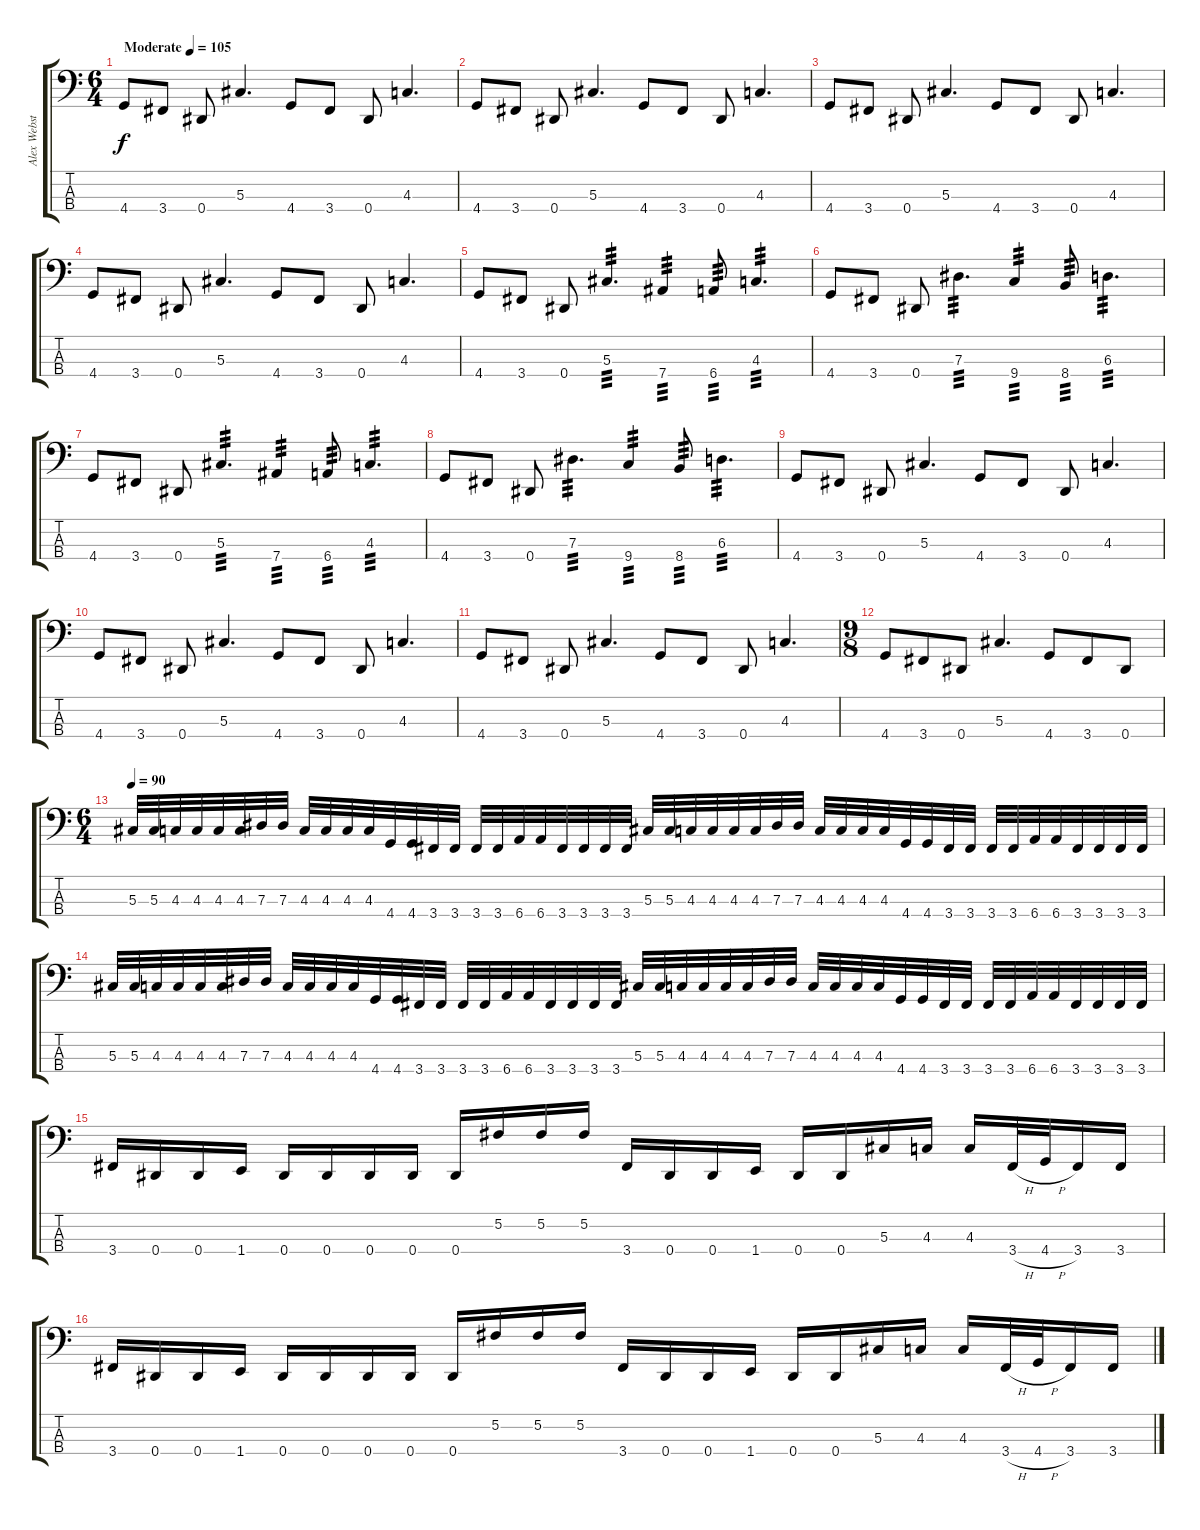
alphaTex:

\track ("Alex Webster" "Alex Webst") {instrument electricbassfinger}
\staff {score tabs}
\tuning (Gb2 Db2 Ab1 Eb1) {hide}
\ts (6 4)
\tempo (105 "Moderate")
\clef f4
\ks c
4.4.8{dy f instrument electricbassfinger} 3.4.8 0.4.8 5.3.4{d} 4.4.8 3.4.8 0.4.8 4.3.4{d} |
4.4.8 3.4.8 0.4.8 5.3.4{d} 4.4.8 3.4.8 0.4.8 4.3.4{d} |
4.4.8 3.4.8 0.4.8 5.3.4{d} 4.4.8 3.4.8 0.4.8 4.3.4{d} |
4.4.8 3.4.8 0.4.8 5.3.4{d} 4.4.8 3.4.8 0.4.8 4.3.4{d} |
4.4.8 3.4.8 0.4.8 5.3.4{d tp 3} 7.4.4{tp 3} 6.4.8{tp 3} 4.3.4{d tp 3} |
4.4.8 3.4.8 0.4.8 7.3.4{d tp 3} 9.4.4{tp 3} 8.4.8{tp 3} 6.3.4{d tp 3} |
4.4.8 3.4.8 0.4.8 5.3.4{d tp 3} 7.4.4{tp 3} 6.4.8{tp 3} 4.3.4{d tp 3} |
4.4.8 3.4.8 0.4.8 7.3.4{d tp 3} 9.4.4{tp 3} 8.4.8{tp 3} 6.3.4{d tp 3} |
4.4.8 3.4.8 0.4.8 5.3.4{d} 4.4.8 3.4.8 0.4.8 4.3.4{d} |
4.4.8 3.4.8 0.4.8 5.3.4{d} 4.4.8 3.4.8 0.4.8 4.3.4{d} |
4.4.8 3.4.8 0.4.8 5.3.4{d} 4.4.8 3.4.8 0.4.8 4.3.4{d} |
\ts (9 8)
4.4.8 3.4.8 0.4.8 5.3.4{d} 4.4.8 3.4.8 0.4.8 |
\ts (6 4)
\tempo 90
5.3.32 5.3.32 4.3.32 4.3.32 4.3.32 4.3.32 7.3.32 7.3.32 4.3.32 4.3.32 4.3.32 4.3.32 4.4.32 4.4.32 3.4.32 3.4.32 3.4.32 3.4.32 6.4.32 6.4.32 3.4.32 3.4.32 3.4.32 3.4.32 5.3.32 5.3.32 4.3.32 4.3.32 4.3.32 4.3.32 7.3.32 7.3.32 4.3.32 4.3.32 4.3.32 4.3.32 4.4.32 4.4.32 3.4.32 3.4.32 3.4.32 3.4.32 6.4.32 6.4.32 3.4.32 3.4.32 3.4.32 3.4.32 |
5.3.32 5.3.32 4.3.32 4.3.32 4.3.32 4.3.32 7.3.32 7.3.32 4.3.32 4.3.32 4.3.32 4.3.32 4.4.32 4.4.32 3.4.32 3.4.32 3.4.32 3.4.32 6.4.32 6.4.32 3.4.32 3.4.32 3.4.32 3.4.32 5.3.32 5.3.32 4.3.32 4.3.32 4.3.32 4.3.32 7.3.32 7.3.32 4.3.32 4.3.32 4.3.32 4.3.32 4.4.32 4.4.32 3.4.32 3.4.32 3.4.32 3.4.32 6.4.32 6.4.32 3.4.32 3.4.32 3.4.32 3.4.32 |
3.4.16 0.4.16 0.4.16 1.4.16 0.4.16 0.4.16 0.4.16 0.4.16 0.4.16 5.2.16 5.2.16 5.2.16 3.4.16 0.4.16 0.4.16 1.4.16 0.4.16 0.4.16 5.3.16 4.3.16 4.3.16 3.4{h}.32 4.4{h}.32 3.4.16 3.4.16 |
3.4.16 0.4.16 0.4.16 1.4.16 0.4.16 0.4.16 0.4.16 0.4.16 0.4.16 5.2.16 5.2.16 5.2.16 3.4.16 0.4.16 0.4.16 1.4.16 0.4.16 0.4.16 5.3.16 4.3.16 4.3.16 3.4{h}.32 4.4{h}.32 3.4.16 3.4.16
